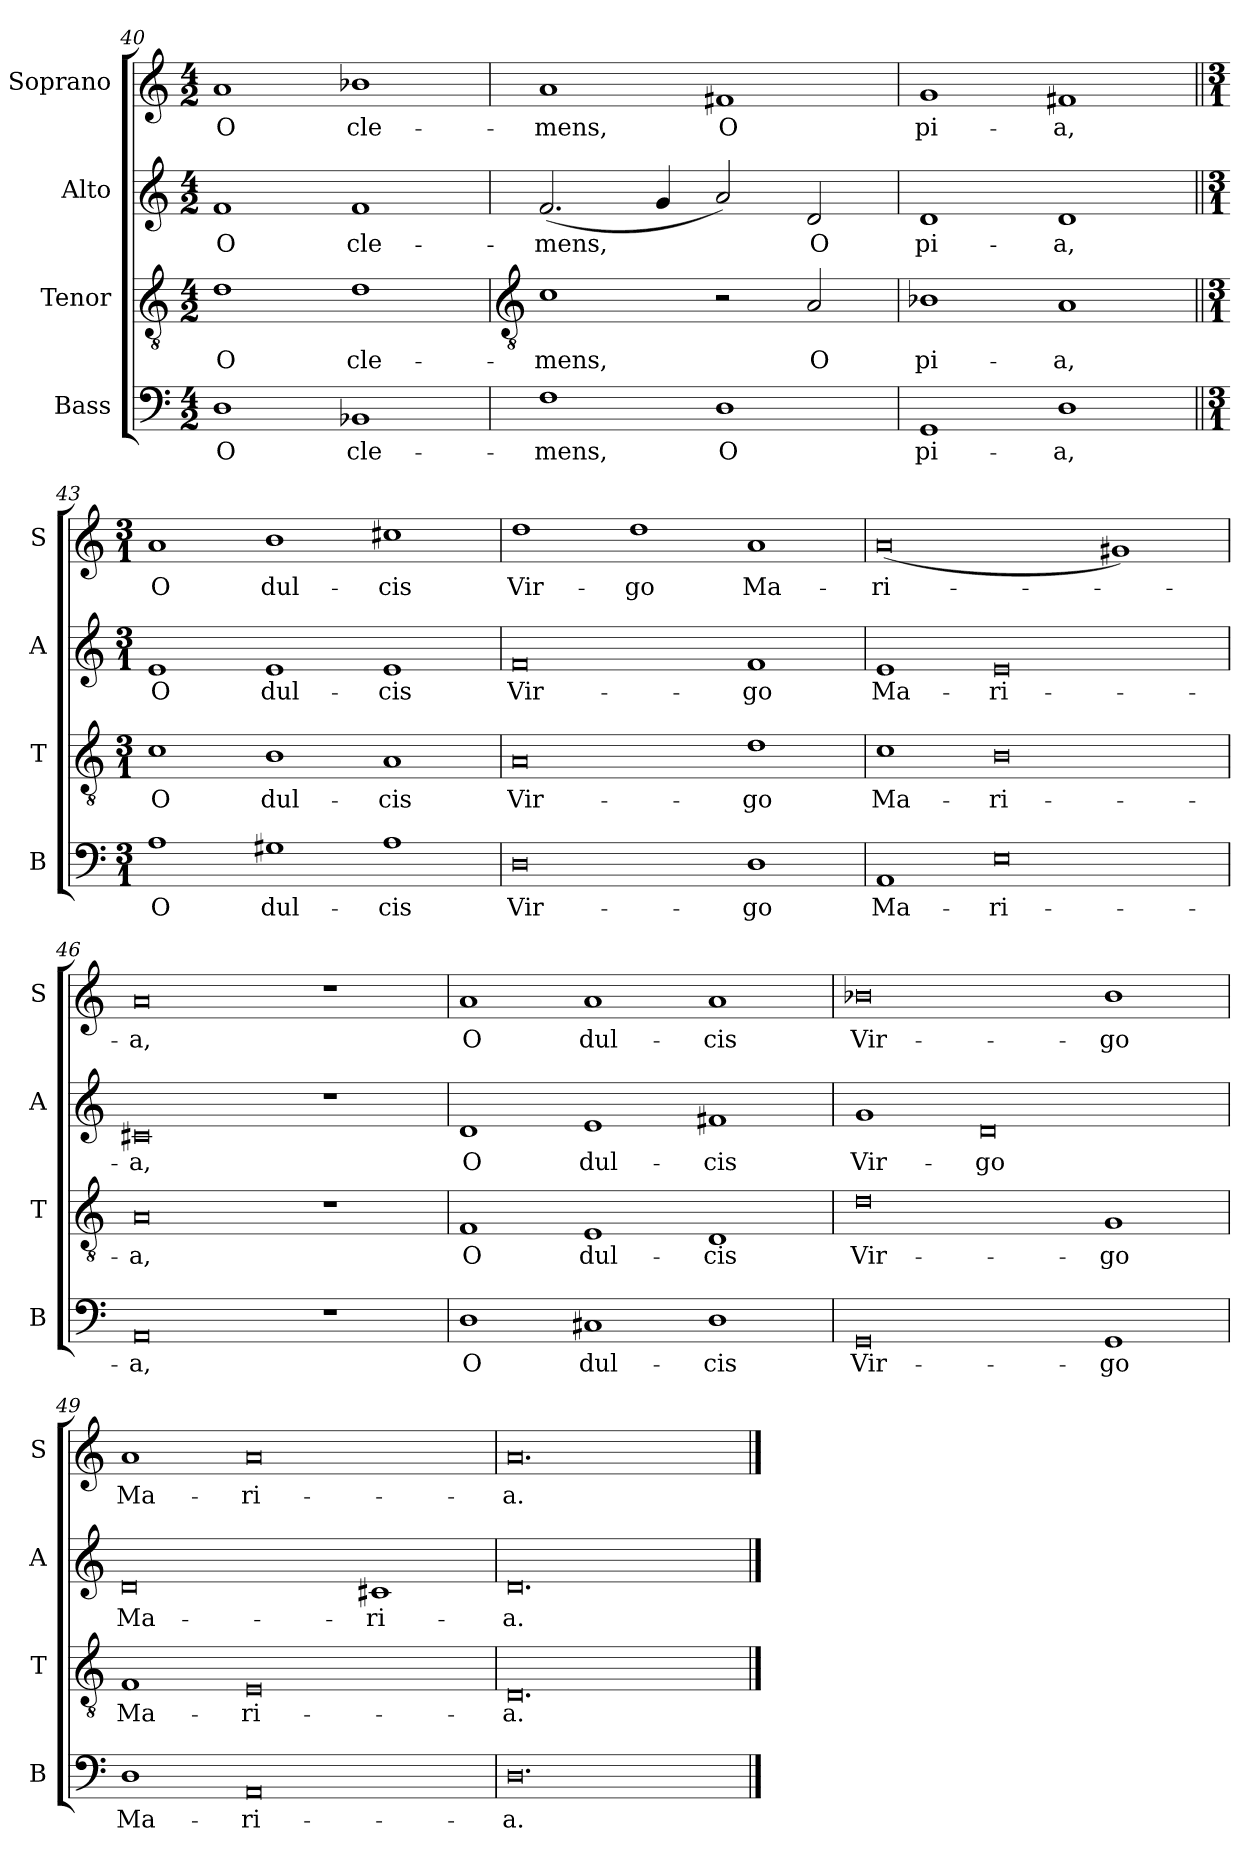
**kern	**text	**kern	**text	**kern	**text	**kern	**text
*part4	*part4	*part3	*part3	*part2	*part2	*part1	*part1
*staff4	*staff4	*staff3	*staff3	*staff2	*staff2	*staff1	*staff1
*I"Bass	*	*I"Tenor	*	*I"Alto	*	*I"Soprano	*
*I'B	*	*I'T	*	*I'A	*	*I'S	*
*clefF4	*	*clefGv2	*	*clefG2	*	*clefG2	*
*k[]	*	*k[]	*	*k[]	*	*k[]	*
*C:	*	*C:	*	*C:	*	*C:	*
*M4/2	*	*M4/2	*	*M4/2	*	*M4/2	*
=40	=40	=40	=40	=40	=40	=40	=40
!	!LO:LY:b	!	!LO:LY:b	!	!LO:LY:b	!	!LO:LY:b
1D	O	1d	O	1f	O	1a	O
!	!LO:LY:b	!	!LO:LY:b	!	!LO:LY:b	!	!LO:LY:b
1BB-X	cle-	1d	cle-	1f	cle-	1b-X	cle-
!!LO:LB:g=z
=41	=41	=41	=41	=41	=41	=41	=41
*	*	*clefGv2	*	*	*	*	*
!	!LO:LY:b	!	!LO:LY:b	!	!LO:LY:b	!	!LO:LY:b
1F	-mens,	1c	-mens,	(<2.f	-mens,	1a	-mens,
.	.	.	.	4g	.	.	.
!	!LO:LY:b	!	!	!	!	!	!LO:LY:b
1D	O	2r	.	2a)	.	1f#X	O
!	!	!	!LO:LY:b	!	!LO:LY:b	!	!
.	.	2A	O	2d	O	.	.
=42	=42	=42	=42	=42	=42	=42	=42
!	!LO:LY:b	!	!LO:LY:b	!	!LO:LY:b	!	!LO:LY:b
1GG	pi-	1B-X	pi-	1d	pi-	1g	pi-
!	!LO:LY:b	!	!LO:LY:b	!	!LO:LY:b	!	!LO:LY:b
1D	-a,	1A	-a,	1d	-a,	1f#X	-a,
=43||	=43||	=43||	=43||	=43||	=43||	=43||	=43||
*M3/1	*	*M3/1	*	*M3/1	*	*M3/1	*
!	!LO:LY:b	!	!LO:LY:b	!	!LO:LY:b	!	!LO:LY:b
1A	O	1c	O	1e	O	1a	O
!	!LO:LY:b	!	!LO:LY:b	!	!LO:LY:b	!	!LO:LY:b
1G#X	dul-	1B	dul-	1e	dul-	1b	dul-
!	!LO:LY:b	!	!LO:LY:b	!	!LO:LY:b	!	!LO:LY:b
1A	-cis	1A	-cis	1e	-cis	1cc#X	-cis
=44	=44	=44	=44	=44	=44	=44	=44
!	!LO:LY:b	!	!LO:LY:b	!	!LO:LY:b	!	!LO:LY:b
0D	Vir-	0A	Vir-	0f	Vir-	1dd	Vir-
!	!	!	!	!	!	!	!LO:LY:b
.	.	.	.	.	.	1dd	-go
!	!LO:LY:b	!	!LO:LY:b	!	!LO:LY:b	!	!LO:LY:b
1D	-go	1d	-go	1f	-go	1a	Ma-
=45	=45	=45	=45	=45	=45	=45	=45
!	!LO:LY:b	!	!LO:LY:b	!	!LO:LY:b	!	!LO:LY:b
1AA	Ma-	1c	Ma-	1e	Ma-	(<0a	-ri-
!	!LO:LY:b	!	!LO:LY:b	!	!LO:LY:b	!	!
0E	-ri-	0B	-ri-	0e	-ri-	.	.
.	.	.	.	.	.	1g#X)	.
=46	=46	=46	=46	=46	=46	=46	=46
!	!LO:LY:b	!	!LO:LY:b	!	!LO:LY:b	!	!LO:LY:b
0AA	-a,	0A	-a,	0c#X	-a,	0a	a,
1r	.	1r	.	1r	.	1r	.
=47	=47	=47	=47	=47	=47	=47	=47
!	!LO:LY:b	!	!LO:LY:b	!	!LO:LY:b	!	!LO:LY:b
1D	O	1F	O	1d	O	1a	O
!	!LO:LY:b	!	!LO:LY:b	!	!LO:LY:b	!	!LO:LY:b
1C#X	dul-	1E	dul-	1e	dul-	1a	dul-
!	!LO:LY:b	!	!LO:LY:b	!	!LO:LY:b	!	!LO:LY:b
1D	-cis	1D	-cis	1f#X	-cis	1a	-cis
=48	=48	=48	=48	=48	=48	=48	=48
!	!LO:LY:b	!	!LO:LY:b	!	!LO:LY:b	!	!LO:LY:b
0GG	Vir-	0d	Vir-	1g	Vir-	0b-X	Vir-
!	!	!	!	!	!LO:LY:b	!	!
.	.	.	.	0d	-go	.	.
!	!LO:LY:b	!	!LO:LY:b	!	!	!	!LO:LY:b
1GG	-go	1G	-go	.	.	1b-	-go
=49	=49	=49	=49	=49	=49	=49	=49
!	!LO:LY:b	!	!LO:LY:b	!	!LO:LY:b	!	!LO:LY:b
1D	Ma-	1F	Ma-	0d	Ma-	1a	Ma-
!	!LO:LY:b	!	!LO:LY:b	!	!	!	!LO:LY:b
0AA	-ri-	0E	-ri-	.	.	0a	-ri-
!	!	!	!	!	!LO:LY:b	!	!
.	.	.	.	1c#X	-ri-	.	.
=50	=50	=50	=50	=50	=50	=50	=50
!	!LO:LY:b	!	!LO:LY:b	!	!LO:LY:b	!	!LO:LY:b
0.D	-a.	0.D	-a.	0.d	-a.	0.a	-a.
==	==	==	==	==	==	==	==
*-	*-	*-	*-	*-	*-	*-	*-
